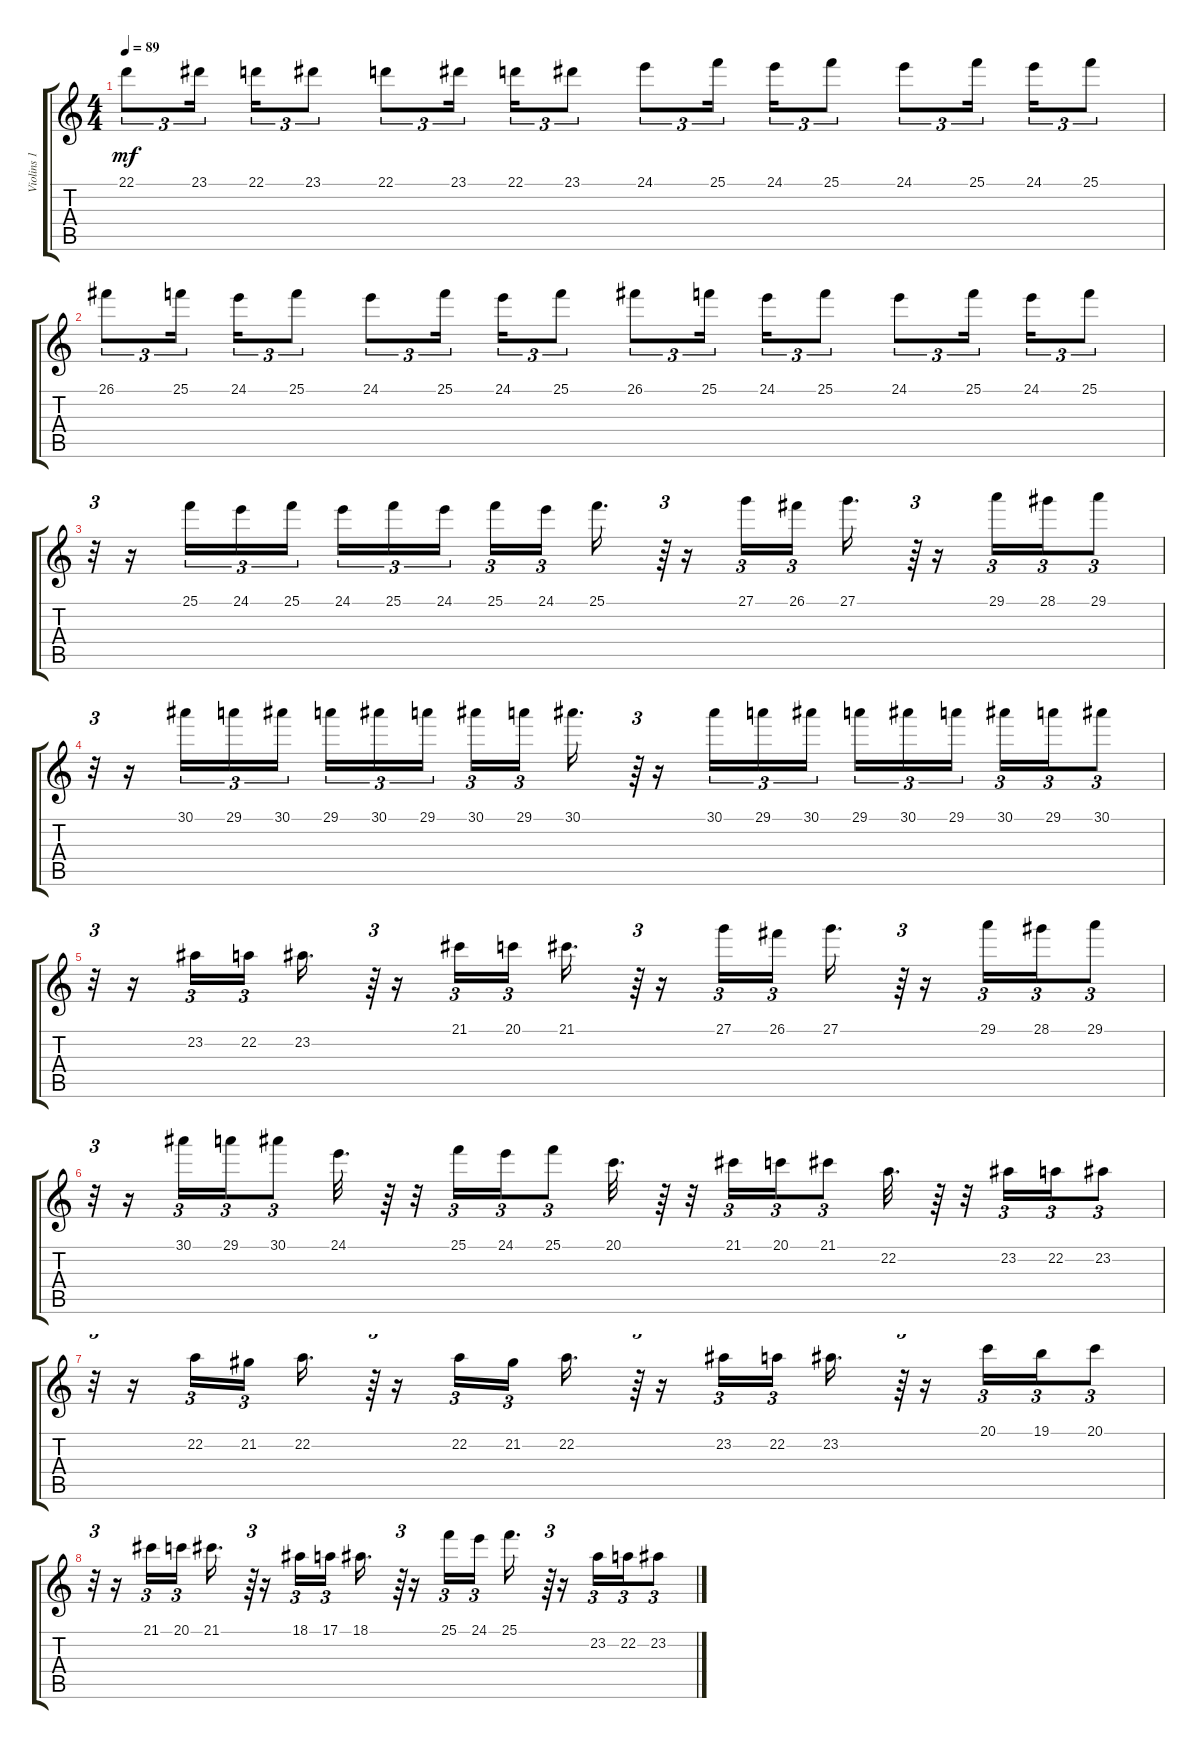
\track ("Violins 1" "Violins 1") {instrument stringensemble1}
\staff {score tabs}
\tuning (E4 B3 G3 D3 A2 E2) {hide}
\ts (4 4)
\tempo 89
\clef g2
\ks c
22.1.8{tu (3 2) dy mf} 23.1.16{tu (3 2) beam splitsecondary} 22.1.16{tu (3 2)} 23.1.8{tu (3 2)} 22.1.8{tu (3 2)} 23.1.16{tu (3 2) beam splitsecondary} 22.1.16{tu (3 2)} 23.1.8{tu (3 2)} 24.1.8{tu (3 2)} 25.1.16{tu (3 2) beam splitsecondary} 24.1.16{tu (3 2)} 25.1.8{tu (3 2)} 24.1.8{tu (3 2)} 25.1.16{tu (3 2) beam splitsecondary} 24.1.16{tu (3 2)} 25.1.8{tu (3 2)} |
26.1.8{tu (3 2)} 25.1.16{tu (3 2) beam splitsecondary} 24.1.16{tu (3 2)} 25.1.8{tu (3 2)} 24.1.8{tu (3 2)} 25.1.16{tu (3 2) beam splitsecondary} 24.1.16{tu (3 2)} 25.1.8{tu (3 2)} 26.1.8{tu (3 2)} 25.1.16{tu (3 2) beam splitsecondary} 24.1.16{tu (3 2)} 25.1.8{tu (3 2)} 24.1.8{tu (3 2)} 25.1.16{tu (3 2) beam splitsecondary} 24.1.16{tu (3 2)} 25.1.8{tu (3 2)} |
r.32{tu (3 2)} r.16 25.1.16{tu (3 2)} 24.1.16{tu (3 2)} 25.1.16{tu (3 2) beam splitsecondary} 24.1.16{tu (3 2)} 25.1.16{tu (3 2)} 24.1.16{tu (3 2) beam splitsecondary} 25.1.16{tu (3 2)} 24.1.16{tu (3 2) beam splitsecondary} 25.1.16{d} r.64{tu (3 2)} r.16 27.1.16{tu (3 2)} 26.1.16{tu (3 2) beam splitsecondary} 27.1.16{d} r.64{tu (3 2)} r.16 29.1.16{tu (3 2)} 28.1.16{tu (3 2)} 29.1.8{tu (3 2)} |
r.32{tu (3 2)} r.16 30.1.16{tu (3 2)} 29.1.16{tu (3 2)} 30.1.16{tu (3 2) beam splitsecondary} 29.1.16{tu (3 2)} 30.1.16{tu (3 2)} 29.1.16{tu (3 2) beam splitsecondary} 30.1.16{tu (3 2)} 29.1.16{tu (3 2) beam splitsecondary} 30.1.16{d} r.64{tu (3 2)} r.16 30.1.16{tu (3 2)} 29.1.16{tu (3 2)} 30.1.16{tu (3 2) beam splitsecondary} 29.1.16{tu (3 2)} 30.1.16{tu (3 2)} 29.1.16{tu (3 2) beam splitsecondary} 30.1.16{tu (3 2)} 29.1.16{tu (3 2)} 30.1.8{tu (3 2)} |
r.32{tu (3 2)} r.16 23.2.16{tu (3 2)} 22.2.16{tu (3 2) beam splitsecondary} 23.2.16{d} r.64{tu (3 2)} r.16 21.1.16{tu (3 2)} 20.1.16{tu (3 2) beam splitsecondary} 21.1.16{d} r.64{tu (3 2)} r.16 27.1.16{tu (3 2)} 26.1.16{tu (3 2) beam splitsecondary} 27.1.16{d} r.64{tu (3 2)} r.16 29.1.16{tu (3 2)} 28.1.16{tu (3 2)} 29.1.8{tu (3 2)} |
r.32{tu (3 2)} r.16 30.1.16{tu (3 2)} 29.1.16{tu (3 2)} 30.1.8{tu (3 2)} 24.1.32{d} r.64 r.32 25.1.16{tu (3 2)} 24.1.16{tu (3 2)} 25.1.8{tu (3 2)} 20.1.32{d} r.64 r.32 21.1.16{tu (3 2)} 20.1.16{tu (3 2)} 21.1.8{tu (3 2)} 22.2.32{d} r.64 r.32 23.2.16{tu (3 2)} 22.2.16{tu (3 2)} 23.2.8{tu (3 2)} |
r.32{tu (3 2)} r.16 22.2.16{tu (3 2)} 21.2.16{tu (3 2) beam splitsecondary} 22.2.16{d} r.64{tu (3 2)} r.16 22.2.16{tu (3 2)} 21.2.16{tu (3 2) beam splitsecondary} 22.2.16{d} r.64{tu (3 2)} r.16 23.2.16{tu (3 2)} 22.2.16{tu (3 2) beam splitsecondary} 23.2.16{d} r.64{tu (3 2)} r.16 20.1.16{tu (3 2)} 19.1.16{tu (3 2)} 20.1.8{tu (3 2)} |
r.32{tu (3 2)} r.16 21.1.16{tu (3 2)} 20.1.16{tu (3 2) beam splitsecondary} 21.1.16{d} r.64{tu (3 2)} r.16 18.1.16{tu (3 2)} 17.1.16{tu (3 2) beam splitsecondary} 18.1.16{d} r.64{tu (3 2)} r.16 25.1.16{tu (3 2)} 24.1.16{tu (3 2) beam splitsecondary} 25.1.16{d} r.64{tu (3 2)} r.16 23.2.16{tu (3 2)} 22.2.16{tu (3 2)} 23.2.8{tu (3 2)}
